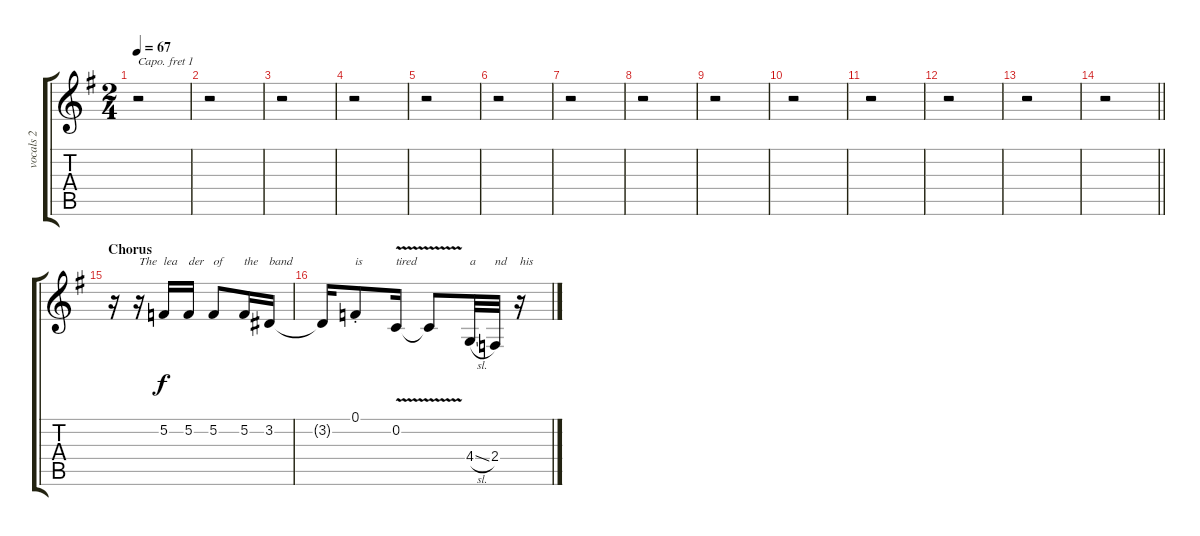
\track ("vocals 2" "vocals 2") {instrument lead2sawtooth}
\staff {score tabs}
\capo 1
\tuning (E4 B3 G3 D3 A2 E2) {hide}
\ts (2 4)
\tempo 67
\clef g2
\ks g
r.2{dy f} |
r.2 |
r.2 |
r.2 |
r.2 |
r.2 |
r.2 |
r.2 |
r.2 |
r.2 |
r.2 |
r.2 |
r.2 |
\barLineRight lightlight
r.2 |
\section ("" "Chorus")
r.16 r.16{txt "The"} 5.2.16{txt "lea"} 5.2.16{txt "der"} 5.2.8{txt "of"} 5.2.16{txt "the"} 3.2.16{txt "band"} |
3.2{t}.16 0.1{st}.8{txt "is"} 0.2{v}.16{txt "tired"} 0.2{t}.8 4.4{sl}.32{txt "a"} 2.4.32{txt "nd"} r.16{txt "his"}
